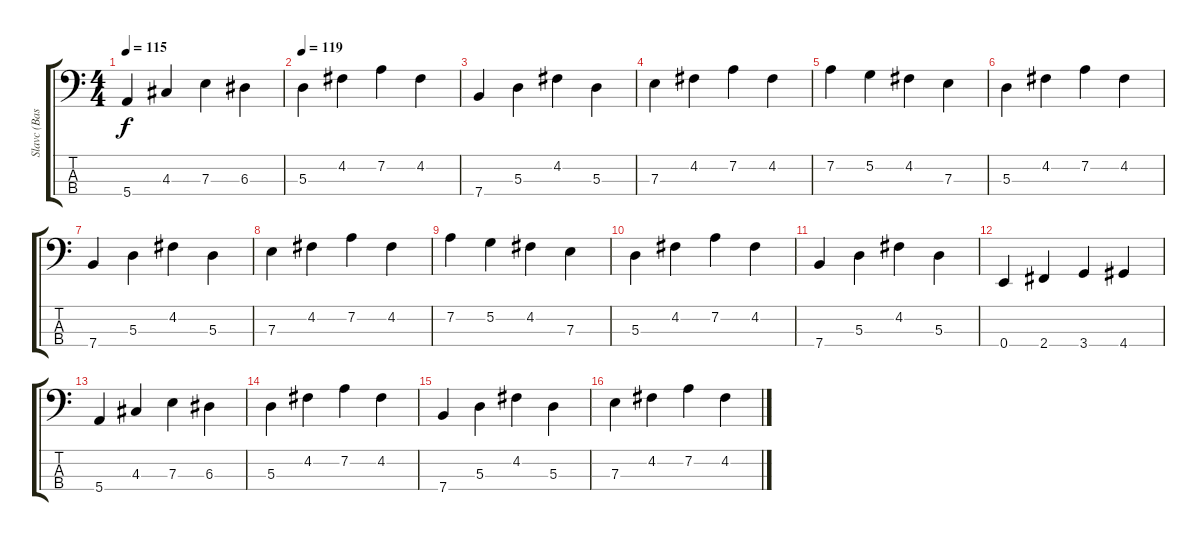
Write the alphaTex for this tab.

\track ("Slavc (Bass)" "Slavc (Bas") {instrument electricbassfinger}
\staff {score tabs}
\tuning (G2 D2 A1 E1) {hide}
\ts (4 4)
\tempo 115
\clef f4
\ks c
5.4.4{dy f} 4.3.4 7.3.4 6.3.4 |
\tempo 119
5.3.4 4.2.4 7.2.4 4.2.4 |
7.4.4 5.3.4 4.2.4 5.3.4 |
7.3.4 4.2.4 7.2.4 4.2.4 |
7.2.4 5.2.4 4.2.4 7.3.4 |
5.3.4 4.2.4 7.2.4 4.2.4 |
7.4.4 5.3.4 4.2.4 5.3.4 |
7.3.4 4.2.4 7.2.4 4.2.4 |
7.2.4 5.2.4 4.2.4 7.3.4 |
5.3.4 4.2.4 7.2.4 4.2.4 |
7.4.4{volume 12} 5.3.4 4.2.4 5.3.4 |
0.4.4{volume 11} 2.4.4 3.4.4 4.4.4 |
5.4.4{volume 9} 4.3.4 7.3.4 6.3.4 |
5.3.4{volume 8} 4.2.4 7.2.4 4.2.4 |
7.4.4{volume 7} 5.3.4 4.2.4 5.3.4 |
7.3.4{volume 5} 4.2.4 7.2.4 4.2.4
